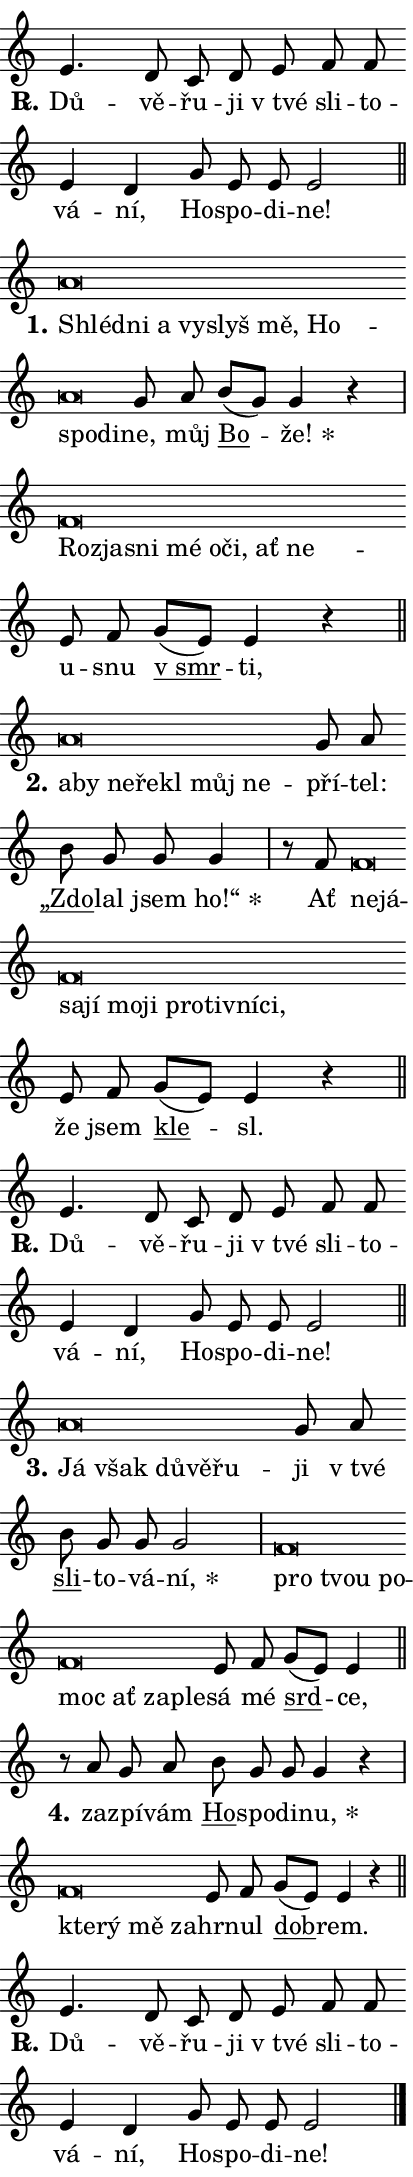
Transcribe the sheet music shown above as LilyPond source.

\version "2.24.0"
\header { tagline = "" }
\paper {
  indent = 0\cm
  top-margin = 0\cm
  right-margin = 0.13\cm % to fit lyric hyphens
  bottom-margin = 0\cm
  left-margin = 0\cm
  paper-width = 7\cm
  page-breaking = #ly:one-page-breaking
  system-system-spacing.basic-distance = #11
  score-system-spacing.basic-distance = #11
  ragged-last = ##f
}


%% Author: Thomas Morley
%% https://lists.gnu.org/archive/html/lilypond-user/2020-05/msg00002.html
#(define (line-position grob)
"Returns position of @var[grob} in current system:
   @code{'start}, if at first time-step
   @code{'end}, if at last time-step
   @code{'middle} otherwise
"
  (let* ((col (ly:item-get-column grob))
         (ln (ly:grob-object col 'left-neighbor))
         (rn (ly:grob-object col 'right-neighbor))
         (col-to-check-left (if (ly:grob? ln) ln col))
         (col-to-check-right (if (ly:grob? rn) rn col))
         (break-dir-left
           (and
             (ly:grob-property col-to-check-left 'non-musical #f)
             (ly:item-break-dir col-to-check-left)))
         (break-dir-right
           (and
             (ly:grob-property col-to-check-right 'non-musical #f)
             (ly:item-break-dir col-to-check-right))))
        (cond ((eqv? 1 break-dir-left) 'start)
              ((eqv? -1 break-dir-right) 'end)
              (else 'middle))))

#(define (tranparent-at-line-position vctor)
  (lambda (grob)
  "Relying on @code{line-position} select the relevant enry from @var{vctor}.
Used to determine transparency,"
    (case (line-position grob)
      ((end) (not (vector-ref vctor 0)))
      ((middle) (not (vector-ref vctor 1)))
      ((start) (not (vector-ref vctor 2))))))

noteHeadBreakVisibility =
#(define-music-function (break-visibility)(vector?)
"Makes @code{NoteHead}s transparent relying on @var{break-visibility}"
#{
  \override NoteHead.transparent =
    #(tranparent-at-line-position break-visibility)
#})

#(define delete-ledgers-for-transparent-note-heads
  (lambda (grob)
    "Reads whether a @code{NoteHead} is transparent.
If so this @code{NoteHead} is removed from @code{'note-heads} from
@var{grob}, which is supposed to be @code{LedgerLineSpanner}.
As a result ledgers are not printed for this @code{NoteHead}"
    (let* ((nhds-array (ly:grob-object grob 'note-heads))
           (nhds-list
             (if (ly:grob-array? nhds-array)
                 (ly:grob-array->list nhds-array)
                 '()))
           ;; Relies on the transparent-property being done before
           ;; Staff.LedgerLineSpanner.after-line-breaking is executed.
           ;; This is fragile ...
           (to-keep
             (remove
               (lambda (nhd)
                 (ly:grob-property nhd 'transparent #f))
               nhds-list)))
      ;; TODO find a better method to iterate over grob-arrays, similiar
      ;; to filter/remove etc for lists
      ;; For now rebuilt from scratch
      (set! (ly:grob-object grob 'note-heads)  '())
      (for-each
        (lambda (nhd)
          (ly:pointer-group-interface::add-grob grob 'note-heads nhd))
        to-keep))))

squashNotes = {
  \override NoteHead.X-extent = #'(-0.2 . 0.2)
  \override NoteHead.Y-extent = #'(-0.75 . 0)
  \override NoteHead.stencil =
    #(lambda (grob)
       (let ((pos (ly:grob-property grob 'staff-position)))
         (begin
           (if (< pos -7) (display "ERROR: Lower brevis then expected\n") (display "OK: Expected brevis position\n"))
           (if (<= pos -6) ly:text-interface::print ly:note-head::print))))
}
unSquashNotes = {
  \revert NoteHead.X-extent
  \revert NoteHead.Y-extent
  \revert NoteHead.stencil
}

hideNotes = \noteHeadBreakVisibility #begin-of-line-visible
unHideNotes = \noteHeadBreakVisibility #all-visible

% work-around for resetting accidentals
% https://lilypond.org/doc/v2.23/Documentation/notation/displaying-rhythms#unmetered-music
cadenzaMeasure = {
  \cadenzaOff
  \partial 1024 s1024
  \cadenzaOn
}

#(define-markup-command (accent layout props text) (markup?)
  "Underline accented syllable"
  (interpret-markup layout props
    #{\markup \override #'(offset . 4.3) \underline { #text }#}))

responsum = \markup \concat {
  "R" \hspace #-1.05 \path #0.1 #'((moveto 0 0.07) (lineto 0.9 0.8)) \hspace #0.05 "."
}

spaceSize = #0.6828661417322834 % exact space size for TeX Gyre Schola

\layout {
  \context {
    \Staff
    \remove "Time_signature_engraver"
    \override LedgerLineSpanner.after-line-breaking = #delete-ledgers-for-transparent-note-heads
  }
  \context {
    \Lyrics {
      \override LyricSpace.minimum-distance = \spaceSize
      \override LyricText.font-name = #"TeX Gyre Schola"
      \override LyricText.font-size = 1
      \override StanzaNumber.font-name = #"TeX Gyre Schola Bold"
      \override StanzaNumber.font-size = 1
    }
  }
  \context {
    \Score 
    \override NoteHead.text =
      #(lambda (grob) 
        (let ((pos (ly:grob-property grob 'staff-position)))
          #{\markup {
            \combine
              \halign #-0.55 \raise #(if (= pos -6) 0 0.5) \override #'(thickness . 2) \draw-line #'(3.2 . 0)
              \musicglyph "noteheads.sM1"
          }#}))
  }
}

% magnetic-lyrics.ily
%
%   written by
%     Jean Abou Samra <jean@abou-samra.fr>
%     Werner Lemberg <wl@gnu.org>
%
%   adapted by
%     Jiri Hon <jiri.hon@gmail.com>
%
% Version 2022-Apr-15

% https://www.mail-archive.com/lilypond-user@gnu.org/msg149350.html

#(define (Left_hyphen_pointer_engraver context)
   "Collect syllable-hyphen-syllable occurrences in lyrics and store
them in properties.  This engraver only looks to the left.  For
example, if the lyrics input is @code{foo -- bar}, it does the
following.

@itemize @bullet
@item
Set the @code{text} property of the @code{LyricHyphen} grob between
@q{foo} and @q{bar} to @code{foo}.

@item
Set the @code{left-hyphen} property of the @code{LyricText} grob with
text @q{foo} to the @code{LyricHyphen} grob between @q{foo} and
@q{bar}.
@end itemize

Use this auxiliary engraver in combination with the
@code{lyric-@/text::@/apply-@/magnetic-@/offset!} hook."
   (let ((hyphen #f)
         (text #f))
     (make-engraver
      (acknowledgers
       ((lyric-syllable-interface engraver grob source-engraver)
        (set! text grob)))
      (end-acknowledgers
       ((lyric-hyphen-interface engraver grob source-engraver)
        ;(when (not (grob::has-interface grob 'lyric-space-interface))
          (set! hyphen grob)));)
      ((stop-translation-timestep engraver)
       (when (and text hyphen)
         (ly:grob-set-object! text 'left-hyphen hyphen))
       (set! text #f)
       (set! hyphen #f)))))

#(define (lyric-text::apply-magnetic-offset! grob)
   "If the space between two syllables is less than the value in
property @code{LyricText@/.details@/.squash-threshold}, move the right
syllable to the left so that it gets concatenated with the left
syllable.

Use this function as a hook for
@code{LyricText@/.after-@/line-@/breaking} if the
@code{Left_@/hyphen_@/pointer_@/engraver} is active."
   (let ((hyphen (ly:grob-object grob 'left-hyphen #f)))
     (when hyphen
       (let ((left-text (ly:spanner-bound hyphen LEFT)))
         (when (grob::has-interface left-text 'lyric-syllable-interface)
           (let* ((common (ly:grob-common-refpoint grob left-text X))
                  (this-x-ext (ly:grob-extent grob common X))
                  (left-x-ext
                   (begin
                     ;; Trigger magnetism for left-text.
                     (ly:grob-property left-text 'after-line-breaking)
                     (ly:grob-extent left-text common X)))
                  ;; `delta` is the gap width between two syllables.
                  (delta (- (interval-start this-x-ext)
                            (interval-end left-x-ext)))
                  (details (ly:grob-property grob 'details))
                  (threshold (assoc-get 'squash-threshold details 0.2)))
             (when (< delta threshold)
               (let* (;; We have to manipulate the input text so that
                      ;; ligatures crossing syllable boundaries are not
                      ;; disabled.  For languages based on the Latin
                      ;; script this is essentially a beautification.
                      ;; However, for non-Western scripts it can be a
                      ;; necessity.
                      (lt (ly:grob-property left-text 'text))
                      (rt (ly:grob-property grob 'text))
                      (is-space (grob::has-interface hyphen 'lyric-space-interface))
                      (space (if is-space " " ""))
                      (extra-delta (if is-space spaceSize 0))
                      ;; Append new syllable.
                      (ltrt-space (if (and (string? lt) (string? rt))
                                (string-append lt space rt)
                                (make-concat-markup (list lt space rt))))
                      ;; Right-align `ltrt` to the right side.
                      (ltrt-space-markup (grob-interpret-markup
                               grob
                               (make-translate-markup
                                (cons (interval-length this-x-ext) 0)
                                (make-right-align-markup ltrt-space)))))
                 (begin
                   ;; Don't print `left-text`.
                   (ly:grob-set-property! left-text 'stencil #f)
                   ;; Set text and stencil (which holds all collected
                   ;; syllables so far) and shift it to the left.
                   (ly:grob-set-property! grob 'text ltrt-space)
                   (ly:grob-set-property! grob 'stencil ltrt-space-markup)
                   (ly:grob-translate-axis! grob (- (- delta extra-delta)) X))))))))))


#(define (lyric-hyphen::displace-bounds-first grob)
   ;; Make very sure this callback isn't triggered too early.
   (let ((left (ly:spanner-bound grob LEFT))
         (right (ly:spanner-bound grob RIGHT)))
     (ly:grob-property left 'after-line-breaking)
     (ly:grob-property right 'after-line-breaking)
     (ly:lyric-hyphen::print grob)))

squashThreshold = #0.4

\layout {
  \context {
    \Lyrics
    \consists #Left_hyphen_pointer_engraver
    \override LyricText.after-line-breaking =
      #lyric-text::apply-magnetic-offset!
    \override LyricHyphen.stencil = #lyric-hyphen::displace-bounds-first
    \override LyricText.details.squash-threshold = \squashThreshold
    \override LyricHyphen.minimum-distance = 0
    \override LyricHyphen.minimum-length = \squashThreshold
  }
}

squashText = \override LyricText.details.squash-threshold = 9999
unSquashText = \override LyricText.details.squash-threshold = \squashThreshold

leftText = \override LyricText.self-alignment-X = #LEFT
unLeftText = \revert LyricText.self-alignment-X

starOffset = #(lambda (grob) 
                (let ((x_offset (ly:self-alignment-interface::aligned-on-x-parent grob)))
                  (if (= x_offset 0) 0 (+ x_offset 1.2))))

star = #(define-music-function (syllable)(string?)
"Append star separator at the end of a syllable"
#{
  \once \override LyricText.X-offset = #starOffset
  \lyricmode { \markup {
    #syllable
    \override #'((font-name . "TeX Gyre Schola Bold")) \hspace #0.2 \lower #0.65 \larger "*"
  } }
#})

starAccent = #(define-music-function (syllable)(string?)
"Append star separator at the end of a syllable and make accent"
#{
  \once \override LyricText.X-offset = #starOffset
  \lyricmode { \markup {
    \accent #syllable
    \override #'((font-name . "TeX Gyre Schola Bold")) \hspace #0.2 \lower #0.65 \larger "*"
  } }
#})

breath = #(define-music-function (syllable)(string?)
"Append breathing indicator at the end of a syllable"
#{
  \lyricmode { \markup { #syllable "+" } }
#})

optionalBreath = #(define-music-function (syllable)(string?)
"Append optional breathing indicator at the end of a syllable"
#{
  \lyricmode { \markup { #syllable "(+)" } }
#})


\score {
    <<
        \new Voice = "melody" { \cadenzaOn \key c \major \relative { e'4. d8 c d e \bar "" f f \bar "" e4 d \bar "" g8 e e e2 \cadenzaMeasure \bar "||" \break } }
        \new Lyrics \lyricsto "melody" { \lyricmode { \set stanza = \responsum
Dů -- vě -- řu -- ji "v tvé" sli -- to -- vá -- ní, Ho -- spo -- di -- ne! } }
    >>
    \layout {}
}

\score {
    <<
        \new Voice = "melody" { \cadenzaOn \key c \major \relative { \squashNotes a'\breve*1/16 \hideNotes \breve*1/16 \bar "" \breve*1/16 \bar "" \breve*1/16 \bar "" \breve*1/16 \bar "" \breve*1/16 \bar "" \breve*1/16 \bar "" \breve*1/16 \breve*1/16 \bar "" \unHideNotes \unSquashNotes g8 a \bar "" b[( g)] g4 r \cadenzaMeasure \bar "|" \squashNotes f\breve*1/16 \hideNotes \breve*1/16 \bar "" \breve*1/16 \bar "" \breve*1/16 \bar "" \breve*1/16 \bar "" \breve*1/16 \bar "" \breve*1/16 \breve*1/16 \bar "" \unHideNotes \unSquashNotes e8 f \bar "" g[( e)] e4 r \cadenzaMeasure \bar "||" \break } }
        \new Lyrics \lyricsto "melody" { \lyricmode { \set stanza = "1."
\leftText Shléd -- \squashText ni a vy -- slyš mě, Ho -- spo -- di -- \unLeftText \unSquashText ne, můj \markup \accent Bo -- \star že! \leftText Roz -- \squashText ja -- sni mé o -- či, ať ne -- \unLeftText \unSquashText u -- snu \markup \accent "v smr" -- ti, } }
    >>
    \layout {}
}

\score {
    <<
        \new Voice = "melody" { \cadenzaOn \key c \major \relative { \squashNotes a'\breve*1/16 \hideNotes \breve*1/16 \bar "" \breve*1/16 \bar "" \breve*1/16 \bar "" \breve*1/16 \bar "" \breve*1/16 \breve*1/16 \bar "" \unHideNotes \unSquashNotes g8 a \bar "" b g g g4 \cadenzaMeasure \bar "|" r8 f8 \squashNotes f\breve*1/16 \hideNotes \breve*1/16 \bar "" \breve*1/16 \bar "" \breve*1/16 \bar "" \breve*1/16 \bar "" \breve*1/16 \bar "" \breve*1/16 \bar "" \breve*1/16 \bar "" \breve*1/16 \breve*1/16 \bar "" \unHideNotes \unSquashNotes e8 f \bar "" g[( e)] e4 r \cadenzaMeasure \bar "||" \break } }
        \new Lyrics \lyricsto "melody" { \lyricmode { \set stanza = "2."
\leftText a -- \squashText by ne -- ře -- kl můj ne -- \unLeftText \unSquashText pří -- tel: \markup \accent „Zdo -- lal jsem \star ho!“ Ať \leftText ne -- \squashText já -- sa -- jí mo -- ji pro -- tiv -- ní -- ci, \unLeftText \unSquashText že jsem \markup \accent kle -- sl. } }
    >>
    \layout {}
}

\score {
    <<
        \new Voice = "melody" { \cadenzaOn \key c \major \relative { e'4. d8 c d e \bar "" f f \bar "" e4 d \bar "" g8 e e e2 \cadenzaMeasure \bar "||" \break } }
        \new Lyrics \lyricsto "melody" { \lyricmode { \set stanza = \responsum
Dů -- vě -- řu -- ji "v tvé" sli -- to -- vá -- ní, Ho -- spo -- di -- ne! } }
    >>
    \layout {}
}

\score {
    <<
        \new Voice = "melody" { \cadenzaOn \key c \major \relative { \squashNotes a'\breve*1/16 \hideNotes \breve*1/16 \bar "" \breve*1/16 \bar "" \breve*1/16 \breve*1/16 \bar "" \unHideNotes \unSquashNotes g8 a \bar "" b g g g2 \cadenzaMeasure \bar "|" \squashNotes f\breve*1/16 \hideNotes \breve*1/16 \bar "" \breve*1/16 \bar "" \breve*1/16 \bar "" \breve*1/16 \bar "" \breve*1/16 \breve*1/16 \bar "" \unHideNotes \unSquashNotes e8 f \bar "" g[( e)] e4 \cadenzaMeasure \bar "||" \break } }
        \new Lyrics \lyricsto "melody" { \lyricmode { \set stanza = "3."
\leftText Já \squashText však dů -- vě -- řu -- \unLeftText \unSquashText ji "v tvé" \markup \accent sli -- to -- vá -- \star ní, \leftText pro \squashText tvou po -- moc ať za -- ple -- \unLeftText \unSquashText sá mé \markup \accent srd -- ce, } }
    >>
    \layout {}
}

\score {
    <<
        \new Voice = "melody" { \cadenzaOn \key c \major \relative { r8 a' g8 a \bar "" b g g g4 r \cadenzaMeasure \bar "|" \squashNotes f\breve*1/16 \hideNotes \breve*1/16 \bar "" \breve*1/16 \breve*1/16 \bar "" \unHideNotes \unSquashNotes e8 f \bar "" g[( e)] e4 r \cadenzaMeasure \bar "||" \break } }
        \new Lyrics \lyricsto "melody" { \lyricmode { \set stanza = "4."
za -- zpí -- vám \markup \accent Ho -- spo -- di -- \star nu, \leftText kte -- \squashText rý mě za -- \unLeftText \unSquashText hr -- nul \markup \accent dob -- rem. } }
    >>
    \layout {}
}

\score {
    <<
        \new Voice = "melody" { \cadenzaOn \key c \major \relative { e'4. d8 c d e \bar "" f f \bar "" e4 d \bar "" g8 e e e2 \cadenzaMeasure \bar "||" \break } \bar "|." }
        \new Lyrics \lyricsto "melody" { \lyricmode { \set stanza = \responsum
Dů -- vě -- řu -- ji "v tvé" sli -- to -- vá -- ní, Ho -- spo -- di -- ne! } }
    >>
    \layout {}
}
